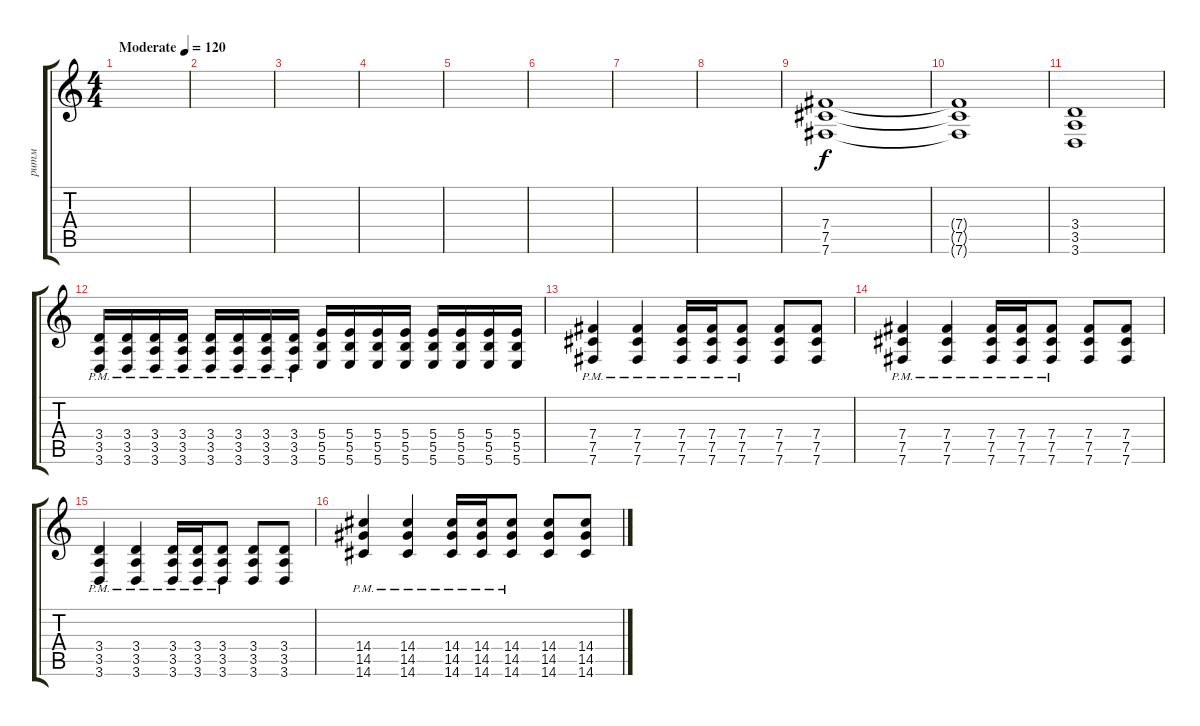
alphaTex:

\track ("ритм" "ритм") {instrument distortionguitar}
\staff {score tabs}
\tuning (Db4 Ab3 E3 B2 Gb2 B1) {hide}
\ts (4 4)
\tempo (120 "Moderate")
\clef g2
\ks c
|
|
|
|
|
|
|
|
(7.4 7.5 7.6).1 |
(7.4{t} 7.5{t} 7.6{t}).1 |
(3.4 3.5 3.6).1 |
(3.4{pm} 3.5{pm} 3.6{pm}).16 (3.4{pm} 3.5{pm} 3.6{pm}).16 (3.4{pm} 3.5{pm} 3.6{pm}).16 (3.4{pm} 3.5{pm} 3.6{pm}).16 (3.4{pm} 3.5{pm} 3.6{pm}).16 (3.4{pm} 3.5{pm} 3.6{pm}).16 (3.4{pm} 3.5{pm} 3.6{pm}).16 (3.4{pm} 3.5{pm} 3.6{pm}).16 (5.4 5.5 5.6).16 (5.4 5.5 5.6).16 (5.4 5.5 5.6).16 (5.4 5.5 5.6).16 (5.4 5.5 5.6).16 (5.4 5.5 5.6).16 (5.4 5.5 5.6).16 (5.4 5.5 5.6).16 |
(7.4{pm} 7.5{pm} 7.6{pm}).4 (7.4{pm} 7.5{pm} 7.6{pm}).4 (7.4{pm} 7.5{pm} 7.6{pm}).16 (7.4{pm} 7.5{pm} 7.6{pm}).16 (7.4{pm} 7.5{pm} 7.6{pm}).8 (7.4 7.5 7.6).8 (7.4 7.5 7.6).8 |
(7.4{pm} 7.5{pm} 7.6{pm}).4 (7.4{pm} 7.5{pm} 7.6{pm}).4 (7.4{pm} 7.5{pm} 7.6{pm}).16 (7.4{pm} 7.5{pm} 7.6{pm}).16 (7.4{pm} 7.5{pm} 7.6{pm}).8 (7.4 7.5 7.6).8 (7.4 7.5 7.6).8 |
(3.4{pm} 3.5{pm} 3.6{pm}).4 (3.4{pm} 3.5{pm} 3.6{pm}).4 (3.4{pm} 3.5{pm} 3.6{pm}).16 (3.4{pm} 3.5{pm} 3.6{pm}).16 (3.4{pm} 3.5{pm} 3.6{pm}).8 (3.4 3.5 3.6).8 (3.4 3.5 3.6).8 |
(14.4{pm} 14.5{pm} 14.6{pm}).4 (14.4{pm} 14.5{pm} 14.6{pm}).4 (14.4{pm} 14.5{pm} 14.6{pm}).16 (14.4{pm} 14.5{pm} 14.6{pm}).16 (14.4{pm} 14.5{pm} 14.6{pm}).8 (14.4 14.5 14.6).8 (14.4 14.5 14.6).8
